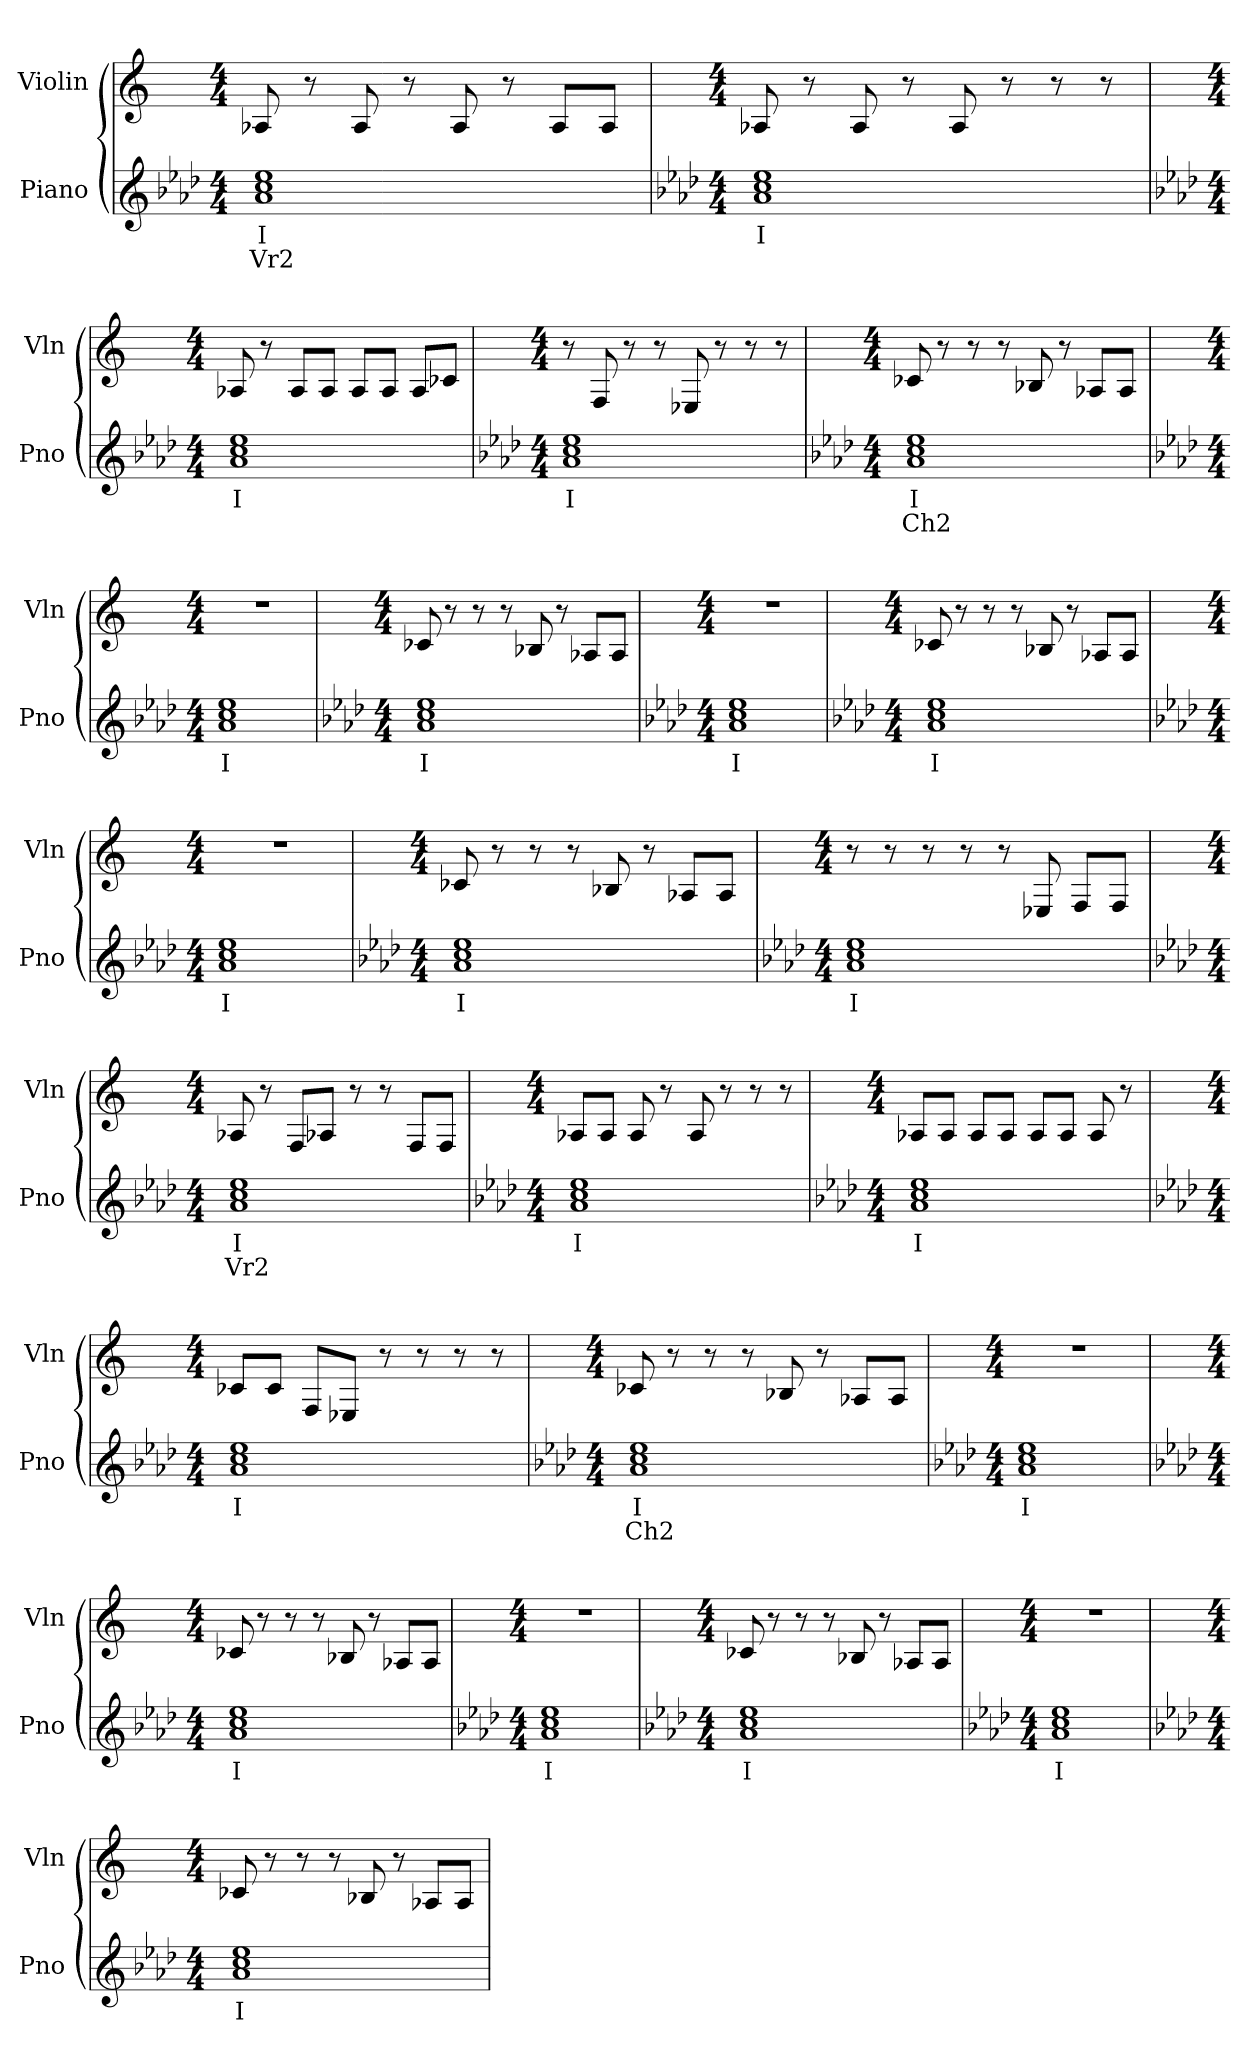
**kern	**text	**text	**kern
*part2	*part2	*part2	*part1
*staff2	*staff2	*staff2	*staff1
*I"Piano	*	*	*I"Violin
*I'Pno	*	*	*I'Vln
*k[b-e-a-d-]	*	*	*
*A-:	*	*	*
*M4/4	*	*	*M4/4
=	=	=	=
1a- 1cc 1ee-	I	Vr2	8A-X
.	.	.	8r
.	.	.	8A-
.	.	.	8r
.	.	.	8A-
.	.	.	8r
.	.	.	8A-L
.	.	.	8A-J
=	=	=	=
*k[b-e-a-d-]	*	*	*
*A-:	*	*	*
*M4/4	*	*	*M4/4
1a- 1cc 1ee-	I	.	8A-X
.	.	.	8r
.	.	.	8A-
.	.	.	8r
.	.	.	8A-
.	.	.	8r
.	.	.	8r
.	.	.	8r
=	=	=	=
*k[b-e-a-d-]	*	*	*
*A-:	*	*	*
*M4/4	*	*	*M4/4
1a- 1cc 1ee-	I	.	8A-X
.	.	.	8r
.	.	.	8A-L
.	.	.	8A-J
.	.	.	8A-L
.	.	.	8A-J
.	.	.	8A-L
.	.	.	8c-XJ
=	=	=	=
*k[b-e-a-d-]	*	*	*
*A-:	*	*	*
*M4/4	*	*	*M4/4
1a- 1cc 1ee-	I	.	8r
.	.	.	8F
.	.	.	8r
.	.	.	8r
.	.	.	8E-X
.	.	.	8r
.	.	.	8r
.	.	.	8r
=	=	=	=
*k[b-e-a-d-]	*	*	*
*A-:	*	*	*
*M4/4	*	*	*M4/4
1a- 1cc 1ee-	I	Ch2	8c-X
.	.	.	8r
.	.	.	8r
.	.	.	8r
.	.	.	8B-X
.	.	.	8r
.	.	.	8A-XL
.	.	.	8A-J
=	=	=	=
*k[b-e-a-d-]	*	*	*
*A-:	*	*	*
*M4/4	*	*	*M4/4
1a- 1cc 1ee-	I	.	1r
=	=	=	=
*k[b-e-a-d-]	*	*	*
*A-:	*	*	*
*M4/4	*	*	*M4/4
1a- 1cc 1ee-	I	.	8c-X
.	.	.	8r
.	.	.	8r
.	.	.	8r
.	.	.	8B-X
.	.	.	8r
.	.	.	8A-XL
.	.	.	8A-J
=	=	=	=
*k[b-e-a-d-]	*	*	*
*A-:	*	*	*
*M4/4	*	*	*M4/4
1a- 1cc 1ee-	I	.	1r
=	=	=	=
*k[b-e-a-d-]	*	*	*
*A-:	*	*	*
*M4/4	*	*	*M4/4
1a- 1cc 1ee-	I	.	8c-X
.	.	.	8r
.	.	.	8r
.	.	.	8r
.	.	.	8B-X
.	.	.	8r
.	.	.	8A-XL
.	.	.	8A-J
=	=	=	=
*k[b-e-a-d-]	*	*	*
*A-:	*	*	*
*M4/4	*	*	*M4/4
1a- 1cc 1ee-	I	.	1r
=	=	=	=
*k[b-e-a-d-]	*	*	*
*A-:	*	*	*
*M4/4	*	*	*M4/4
1a- 1cc 1ee-	I	.	8c-X
.	.	.	8r
.	.	.	8r
.	.	.	8r
.	.	.	8B-X
.	.	.	8r
.	.	.	8A-XL
.	.	.	8A-J
=	=	=	=
*k[b-e-a-d-]	*	*	*
*A-:	*	*	*
*M4/4	*	*	*M4/4
1a- 1cc 1ee-	I	.	8r
.	.	.	8r
.	.	.	8r
.	.	.	8r
.	.	.	8r
.	.	.	8E-X
.	.	.	8FL
.	.	.	8FJ
=	=	=	=
*k[b-e-a-d-]	*	*	*
*A-:	*	*	*
*M4/4	*	*	*M4/4
1a- 1cc 1ee-	I	Vr2	8A-X
.	.	.	8r
.	.	.	8FL
.	.	.	8A-XJ
.	.	.	8r
.	.	.	8r
.	.	.	8FL
.	.	.	8FJ
=	=	=	=
*k[b-e-a-d-]	*	*	*
*A-:	*	*	*
*M4/4	*	*	*M4/4
1a- 1cc 1ee-	I	.	8A-XL
.	.	.	8A-J
.	.	.	8A-
.	.	.	8r
.	.	.	8A-
.	.	.	8r
.	.	.	8r
.	.	.	8r
=	=	=	=
*k[b-e-a-d-]	*	*	*
*A-:	*	*	*
*M4/4	*	*	*M4/4
1a- 1cc 1ee-	I	.	8A-XL
.	.	.	8A-J
.	.	.	8A-L
.	.	.	8A-J
.	.	.	8A-L
.	.	.	8A-J
.	.	.	8A-
.	.	.	8r
=	=	=	=
*k[b-e-a-d-]	*	*	*
*A-:	*	*	*
*M4/4	*	*	*M4/4
1a- 1cc 1ee-	I	.	8c-XL
.	.	.	8c-J
.	.	.	8FL
.	.	.	8E-XJ
.	.	.	8r
.	.	.	8r
.	.	.	8r
.	.	.	8r
=	=	=	=
*k[b-e-a-d-]	*	*	*
*A-:	*	*	*
*M4/4	*	*	*M4/4
1a- 1cc 1ee-	I	Ch2	8c-X
.	.	.	8r
.	.	.	8r
.	.	.	8r
.	.	.	8B-X
.	.	.	8r
.	.	.	8A-XL
.	.	.	8A-J
=	=	=	=
*k[b-e-a-d-]	*	*	*
*A-:	*	*	*
*M4/4	*	*	*M4/4
1a- 1cc 1ee-	I	.	1r
=	=	=	=
*k[b-e-a-d-]	*	*	*
*A-:	*	*	*
*M4/4	*	*	*M4/4
1a- 1cc 1ee-	I	.	8c-X
.	.	.	8r
.	.	.	8r
.	.	.	8r
.	.	.	8B-X
.	.	.	8r
.	.	.	8A-XL
.	.	.	8A-J
=	=	=	=
*k[b-e-a-d-]	*	*	*
*A-:	*	*	*
*M4/4	*	*	*M4/4
1a- 1cc 1ee-	I	.	1r
=	=	=	=
*k[b-e-a-d-]	*	*	*
*A-:	*	*	*
*M4/4	*	*	*M4/4
1a- 1cc 1ee-	I	.	8c-X
.	.	.	8r
.	.	.	8r
.	.	.	8r
.	.	.	8B-X
.	.	.	8r
.	.	.	8A-XL
.	.	.	8A-J
=	=	=	=
*k[b-e-a-d-]	*	*	*
*A-:	*	*	*
*M4/4	*	*	*M4/4
1a- 1cc 1ee-	I	.	1r
=	=	=	=
*k[b-e-a-d-]	*	*	*
*A-:	*	*	*
*M4/4	*	*	*M4/4
1a- 1cc 1ee-	I	.	8c-X
.	.	.	8r
.	.	.	8r
.	.	.	8r
.	.	.	8B-X
.	.	.	8r
.	.	.	8A-XL
.	.	.	8A-J
=	=	=	=
*-	*-	*-	*-
